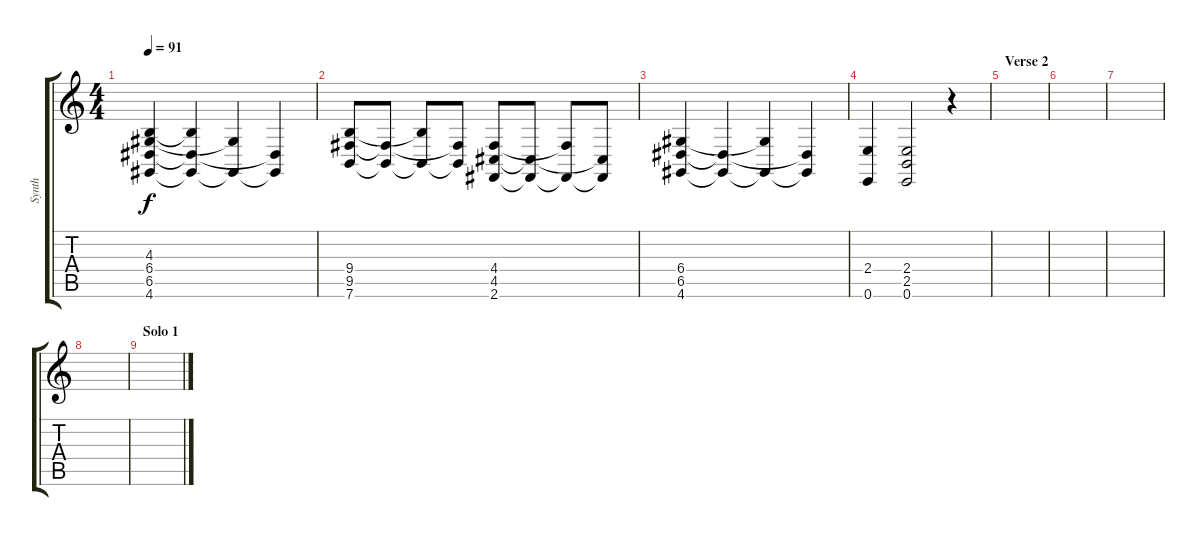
\track ("Synth" "Synth") {instrument stringensemble2}
\staff {score tabs}
\tuning (E4 B3 G3 D3 A2 E2) {hide}
\ts (4 4)
\tempo 91
\clef g2
\ks c
(4.3 6.4 6.5 4.6).4{dy f} (4.3{t} 6.5{t} 4.6{t}).4 (6.4{t} 4.6{t}).4 (6.5{t} 4.6{t}).4 |
(9.4 9.5 7.6).8 (9.5{t} 7.6{t}).8 (9.4{t} 7.6{t}).8 (9.5{t} 7.6{t}).8 (4.4 4.5 2.6).8 (4.5{t} 2.6{t}).8 (4.4{t} 2.6{t}).8 (4.5{t} 2.6{t}).8 |
(6.4 6.5 4.6).4 (6.5{t} 4.6{t}).4 (6.4{t} 4.6{t}).4 (6.5{t} 4.6{t}).4 |
(2.4 0.6).4 (2.4 2.5 0.6).2 r.4 |
\section ("" "Verse 2")
|
|
|
|
\section ("" "Solo 1")
